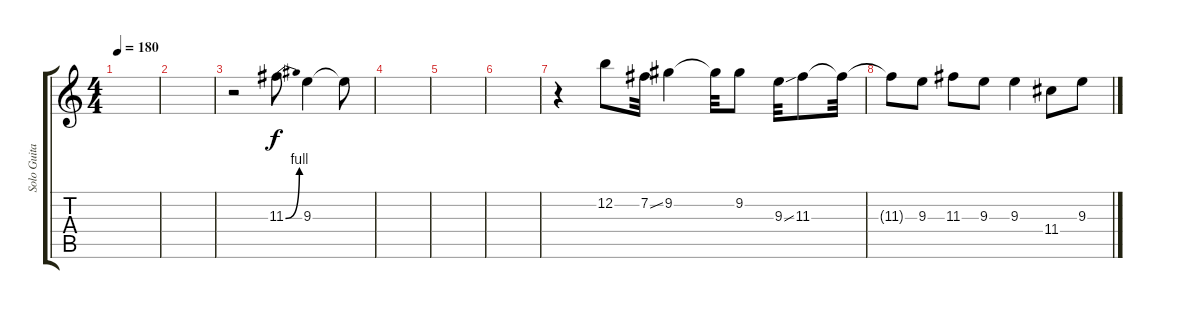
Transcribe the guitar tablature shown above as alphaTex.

\track ("Solo Guitar" "Solo Guita") {instrument overdrivenguitar}
\staff {score tabs}
\tuning (E4 B3 G3 D3 A2 E2) {hide}
\ts (4 4)
\tempo 180
\clef g2
\ks c
|
|
r.2 11.3{be (bend 0 0 60 4)}.8 9.3.4 9.3{t}.8 |
|
|
|
r.4 12.2.8 7.2{ss}.32 9.2.4 9.2{t}.32 9.2.8 9.3{ss}.32 11.3.8 11.3{t}.32 |
11.3{t}.8 9.3.8 11.3.8 9.3.8 9.3.4 11.4.8 9.3.8
